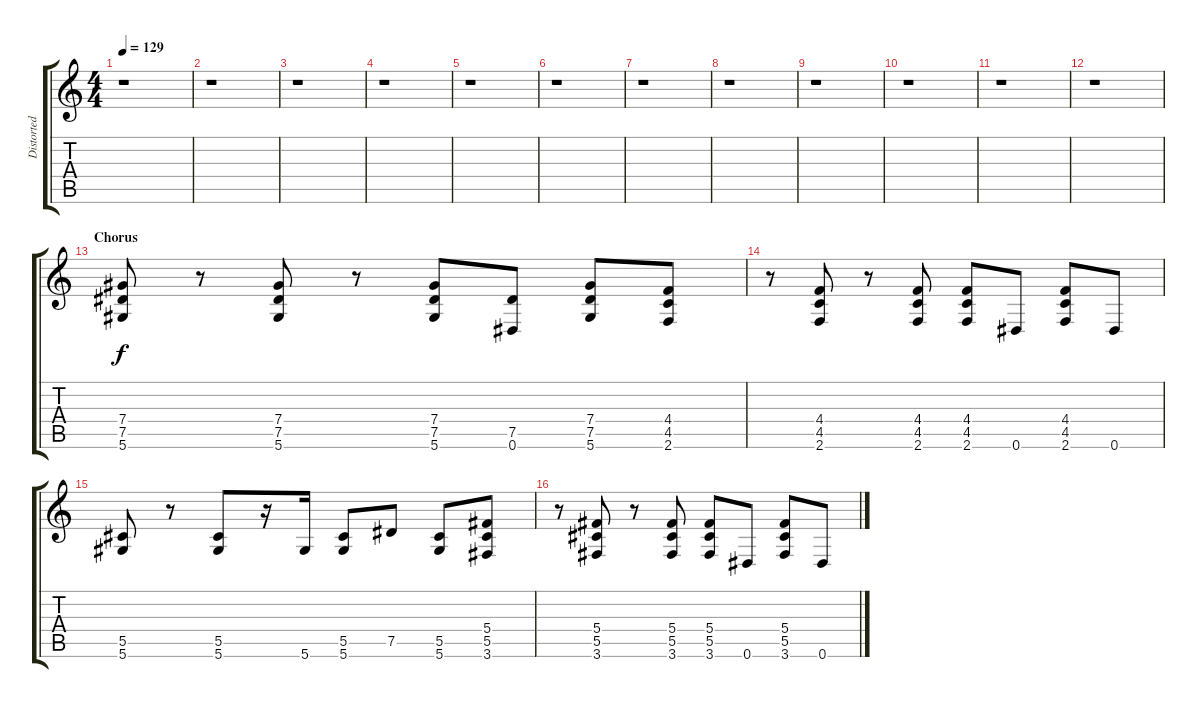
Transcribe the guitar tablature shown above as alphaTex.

\track ("Distorted Chorus (2 Guitars)" "Distorted ") {instrument distortionguitar}
\staff {score tabs}
\tuning (Eb4 Bb3 Gb3 Db3 Ab2 Eb2) {hide}
\ts (4 4)
\tempo 129
\clef g2
\ks c
r.1{dy f} |
r.1 |
r.1 |
r.1 |
r.1 |
r.1 |
r.1 |
r.1 |
r.1 |
r.1 |
r.1 |
r.1 |
\section ("" "Chorus")
(7.4 7.5 5.6).8 r.8 (7.4 7.5 5.6).8 r.8 (7.4 7.5 5.6).8 (7.5 0.6).8 (7.4 7.5 5.6).8 (4.4 4.5 2.6).8 |
r.8 (4.4 4.5 2.6).8 r.8 (4.4 4.5 2.6).8 (4.4 4.5 2.6).8 0.6.8 (4.4 4.5 2.6).8 0.6.8 |
(5.5 5.6).8 r.8 (5.5 5.6).8 r.16 5.6.16 (5.5 5.6).8 7.5.8 (5.5 5.6).8 (5.4 5.5 3.6).8 |
r.8 (5.4 5.5 3.6).8 r.8 (5.4 5.5 3.6).8 (5.4 5.5 3.6).8 0.6.8 (5.4 5.5 3.6).8 0.6.8
